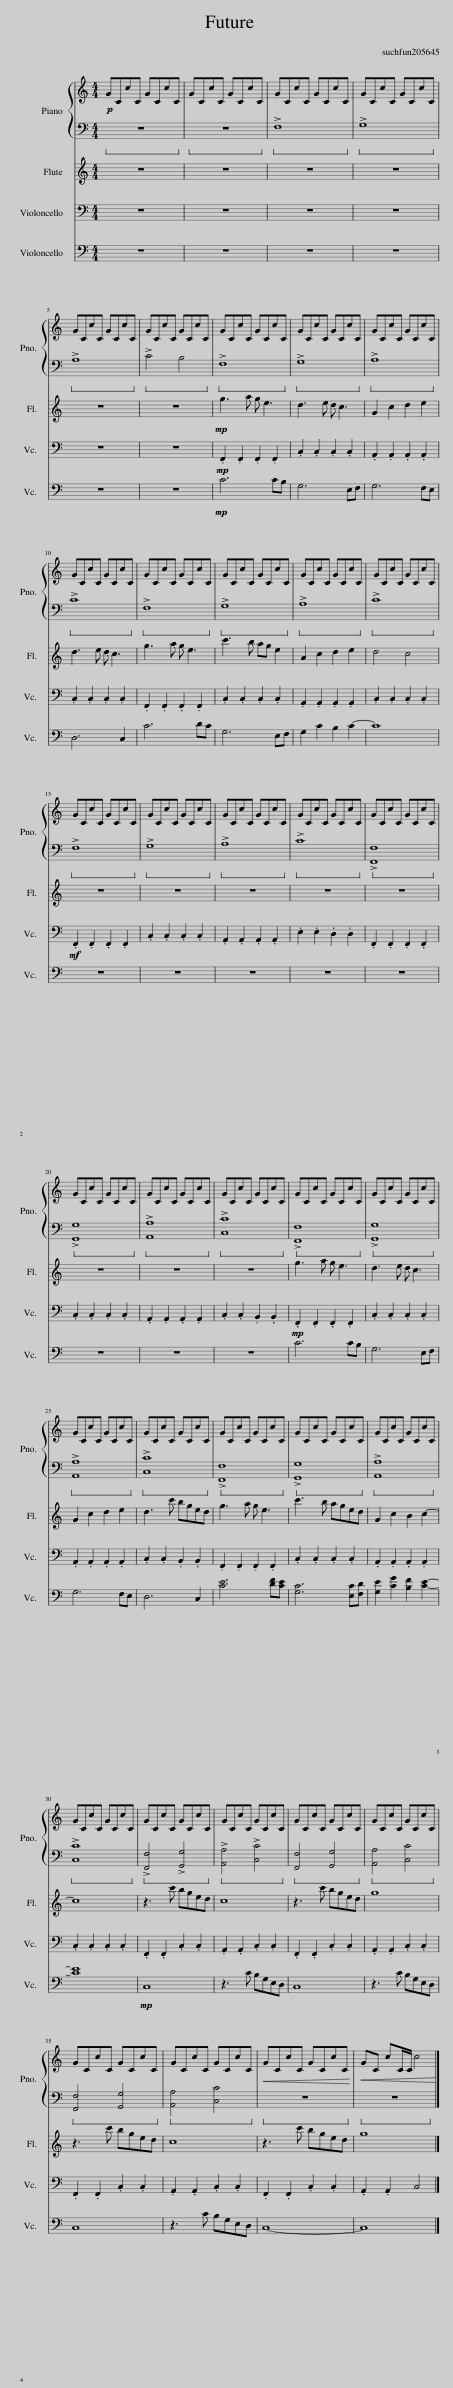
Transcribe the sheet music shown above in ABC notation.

X:1
%%score { 1 | 2 } 3 4 5
L:1/8
M:4/4
I:linebreak $
K:C
V:1 treble
V:2 bass
V:3 treble
V:4 bass
V:5 bass
V:1
 GCcC GCcC | GCcC GCcC | GCcC GCcC | GCcC GCcC |$ GCcC GCcC | %5
 GCcC GCcC | GCcC GCcC | GCcC GCcC | GCcC GCcC |$ GCcC GCcC | %10
 GCcC GCcC | GCcC GCcC | GCcC GCcC | GCcC GCcC |$ GCcC GCcC | %15
 GCcC GCcC | GCcC GCcC | GCcC GCcC | GCcC GCcC |$ GCcC GCcC | %20
 GCcC GCcC | GCcC GCcC | GCcC GCcC | GCcC GCcC |$ GCcC GCcC | %25
 GCcC GCcC | GCcC GCcC | GCcC GCcC | GCcC GCcC |$ GCcC GCcC | %30
 GCcC GCcC | GCcC GCcC | GCcC GCcC | GCcC GCcC |$ GCcC GCcC | %35
 GCcC GCcC | GCcC GCcC |!<(! GC cC/C/ c4!<)! |] %38
V:2
!p!!ped! z8!ped-up! |!ped! z8!ped-up! |!ped! !>!F,8!ped-up! |!ped! !>!G,8!ped-up! |$!ped! !>!A,8!ped-up! | %5
!ped! !>!C4 B,4!ped-up! |!ped! !>!F,8!ped-up! |!ped! !>!G,8!ped-up! |!ped! !>!A,8!ped-up! |$!ped! !>!C8!ped-up! | %10
!ped! !>!F,8!ped-up! |!ped! !>!G,8!ped-up! |!ped! !>!A,8!ped-up! |!ped! !>!C8!ped-up! |$!ped! !>!F,8!ped-up! | %15
!ped! !>!G,8!ped-up! |!ped! !>!A,8!ped-up! |!ped! !>!C8!ped-up! |!ped! !>![F,,F,]8!ped-up! |$!ped! !>![G,,G,]8!ped-up! | %20
!ped! !>![A,,A,]8!ped-up! |!ped! !>![C,C]8!ped-up! |!ped! !>![F,,F,]8!ped-up! |!ped! !>![G,,G,]8!ped-up! |$!ped! !>![A,,A,]8!ped-up! | %25
!ped! !>![C,C]8!ped-up! |!ped! !>![F,,F,]8!ped-up! |!ped! !>![G,,G,]8!ped-up! |!ped! !>![A,,A,]8!ped-up! |$!ped! !>![C,C]8!ped-up! | %30
!ped! !>![F,,F,]4 !>![G,,G,]4!ped-up! |!ped! !>![A,,A,]4 !>![C,C]4!ped-up! |!ped! [F,,F,]4 [G,,G,]4!ped-up! |!ped! [A,,A,]4 [C,C]4!ped-up! |$!ped! [F,,F,]4 [G,,G,]4!ped-up! | %35
!ped! [A,,A,]4 [C,C]4!ped-up! |!ped!!<(! z8!ped-up!!<)! |!ped! z8!ped-up! |] %38
V:3
 z8 | z8 | z8 | z8 |$ z8 | %5
 z8 |!mp! g3 a g e3 | d3 e d c3 | G2 c2 d2 e2 |$ d3 e d c3 | %10
 g3 a g e3 | c'3 b ag e2 | A2 c2 d2 e2 | d4 c4 |$ z8 | %15
 z8 | z8 | z8 | z8 |$ z8 | %20
 z8 | z8 | g3 a g e3 | d3 e d c3 |$ G2 c2 d2 e2 | %25
 d3 c' bged | g3 a g e3 | c'3 b aged | G2 c2 B2 c2- |$ c8 | %30
 z3 c' bged | c8 | z3 c' bged | g8 |$ z3 c' bged | %35
 c8 | z3 c' bged | g8 |] %38
V:4
 z8 | z8 | z8 | z8 |$ z8 | %5
 z8 |!mp! .F,,2 .F,,2 .F,,2 .F,,2 | .C,2 .C,2 .C,2 .C,2 | .A,,2 .A,,2 .A,,2 .A,,2 |$ .C,2 .C,2 .C,2 .C,2 | %10
 .F,,2 .F,,2 .F,,2 .F,,2 | .C,2 .C,2 .C,2 .C,2 | .A,,2 .A,,2 .A,,2 .A,,2 | .C,2 .C,2 .C,2 .C,2 |$!mf! .F,,2 .F,,2 .F,,2 .F,,2 | %15
 .C,2 .C,2 .C,2 .C,2 | .A,,2 .A,,2 .A,,2 .A,,2 | .E,2 .E,2 .D,2 .D,2 | .F,,2 .F,,2 .F,,2 .F,,2 |$ .C,2 .C,2 .C,2 .C,2 | %20
 .A,,2 .A,,2 .A,,2 .A,,2 | .C,2 .C,2 .B,,2 .B,,2 |!mp! .F,,2 .F,,2 .F,,2 .F,,2 | .C,2 .C,2 .C,2 .C,2 |$ .A,,2 .A,,2 .A,,2 .A,,2 | %25
 .C,2 .C,2 .B,,2 .B,,2 | .F,,2 .F,,2 .F,,2 .F,,2 | .C,2 .C,2 .C,2 .C,2 | .A,,2 .A,,2 .A,,2 .A,,2 |$ .C,2 .C,2 .C,2 .C,2 | %30
 .F,,2 .F,,2 .C,2 .C,2 | .A,,2 .A,,2 .C,2 .C,2 | .F,,2 .F,,2 .C,2 .C,2 | .A,,2 .A,,2 .C,2 .C,2 |$ .F,,2 .F,,2 .C,2 .C,2 | %35
 .A,,2 .A,,2 .C,2 .C,2 | .F,,2 .F,,2 .C,2 .C,2 | .A,,2 .A,,2 C,4 |] %38
V:5
 z8 | z8 | z8 | z8 |$ z8 | %5
 z8 |!mp! C6 CB, | G,6 E,F, | G,6 F,E, |$ D,6 C,2 | %10
 C6 DC | G,6 E,F, | G,2 C2 B,2 C2- | C8 |$ z8 | %15
 z8 | z8 | z8 | z8 |$ z8 | %20
 z8 | z8 | C6 CB, | G,6 E,F, |$ G,6 F,E, | %25
 D,6 C,2 | [CE]6 [DF][CE] | [G,C]6 [E,C][F,D] | [G,E]2 [CG]2 [B,F]2 [CE]2- |$ [CE]8 | %30
!mp! C,8 | z3 C B,G,E,D, | C,8 | z3 C B,G,E,D, |$ C,8 | %35
 z3 C B,G,E,D, | C,8- | C,8 |] %38
